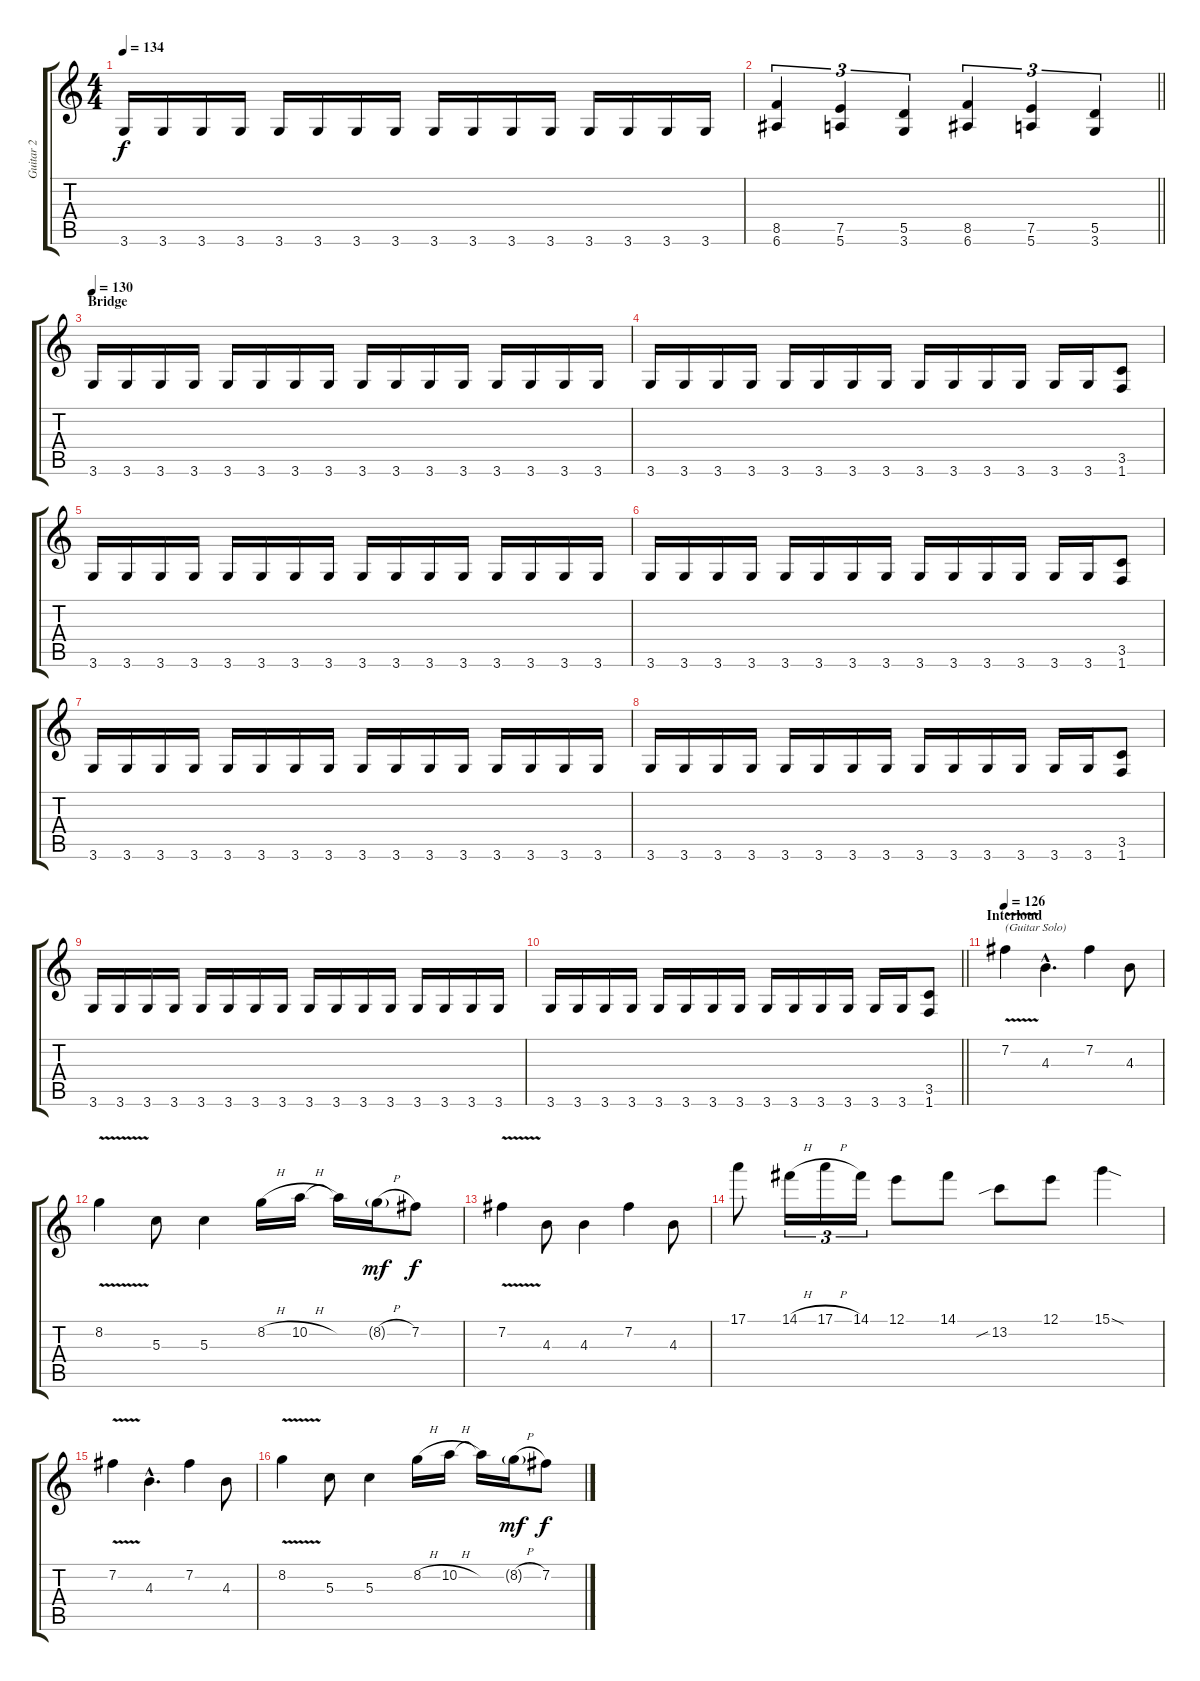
\track ("Guitar 2" "Guitar 2") {instrument distortionguitar}
\staff {score tabs}
\tuning (E4 B3 G3 D3 A2 E2) {hide}
\ts (4 4)
\tempo 134
\clef g2
\ks c
3.6.16{dy f} 3.6.16 3.6.16 3.6.16 3.6.16 3.6.16 3.6.16 3.6.16 3.6.16 3.6.16 3.6.16 3.6.16 3.6.16 3.6.16 3.6.16 3.6.16 |
\barLineRight lightlight
(8.5 6.6).4{tu (3 2)} (7.5 5.6).4{tu (3 2)} (5.5 3.6).4{tu (3 2)} (8.5 6.6).4{tu (3 2)} (7.5 5.6).4{tu (3 2)} (5.5 3.6).4{tu (3 2)} |
\section ("" "Bridge")
\tempo 130
3.6.16{volume 13} 3.6.16 3.6.16 3.6.16 3.6.16 3.6.16 3.6.16 3.6.16 3.6.16 3.6.16 3.6.16 3.6.16 3.6.16 3.6.16 3.6.16 3.6.16 |
3.6.16 3.6.16 3.6.16 3.6.16 3.6.16 3.6.16 3.6.16 3.6.16 3.6.16 3.6.16 3.6.16 3.6.16 3.6.16 3.6.16 (3.5 1.6).8 |
3.6.16 3.6.16 3.6.16 3.6.16 3.6.16 3.6.16 3.6.16 3.6.16 3.6.16 3.6.16 3.6.16 3.6.16 3.6.16 3.6.16 3.6.16 3.6.16 |
3.6.16 3.6.16 3.6.16 3.6.16 3.6.16 3.6.16 3.6.16 3.6.16 3.6.16 3.6.16 3.6.16 3.6.16 3.6.16 3.6.16 (3.5 1.6).8 |
3.6.16 3.6.16 3.6.16 3.6.16 3.6.16 3.6.16 3.6.16 3.6.16 3.6.16 3.6.16 3.6.16 3.6.16 3.6.16 3.6.16 3.6.16 3.6.16 |
3.6.16 3.6.16 3.6.16 3.6.16 3.6.16 3.6.16 3.6.16 3.6.16 3.6.16 3.6.16 3.6.16 3.6.16 3.6.16 3.6.16 (3.5 1.6).8 |
3.6.16 3.6.16 3.6.16 3.6.16 3.6.16 3.6.16 3.6.16 3.6.16 3.6.16 3.6.16 3.6.16 3.6.16 3.6.16 3.6.16 3.6.16 3.6.16 |
\barLineRight lightlight
3.6.16 3.6.16 3.6.16 3.6.16 3.6.16 3.6.16 3.6.16 3.6.16 3.6.16 3.6.16 3.6.16 3.6.16 3.6.16 3.6.16 (3.5 1.6).8 |
\section ("" "Interloud")
\tempo 126
7.2{v}.4{txt "(Guitar Solo)" volume 16} 4.3{hac}.4{d} 7.2.4 4.3.8 |
8.2{v}.4 5.3.8 5.3.4 8.2{h}.16 10.2{h}.16 10.2{t}.16 8.2{h g}.16{dy mf} 7.2.8{dy f} |
7.2{v}.4 4.3.8 4.3.4 7.2.4 4.3.8 |
17.1.8 14.1{h}.16{tu (3 2)} 17.1{h}.16{tu (3 2)} 14.1.16{tu (3 2)} 12.1.8 14.1.8 13.2{sib}.8 12.1.8 15.1{sod}.4 |
7.2{v}.4 4.3{hac}.4{d} 7.2.4 4.3.8 |
8.2{v}.4 5.3.8 5.3.4 8.2{h}.16 10.2{h}.16 10.2{t}.16 8.2{h g}.16{dy mf} 7.2.8{dy f}
